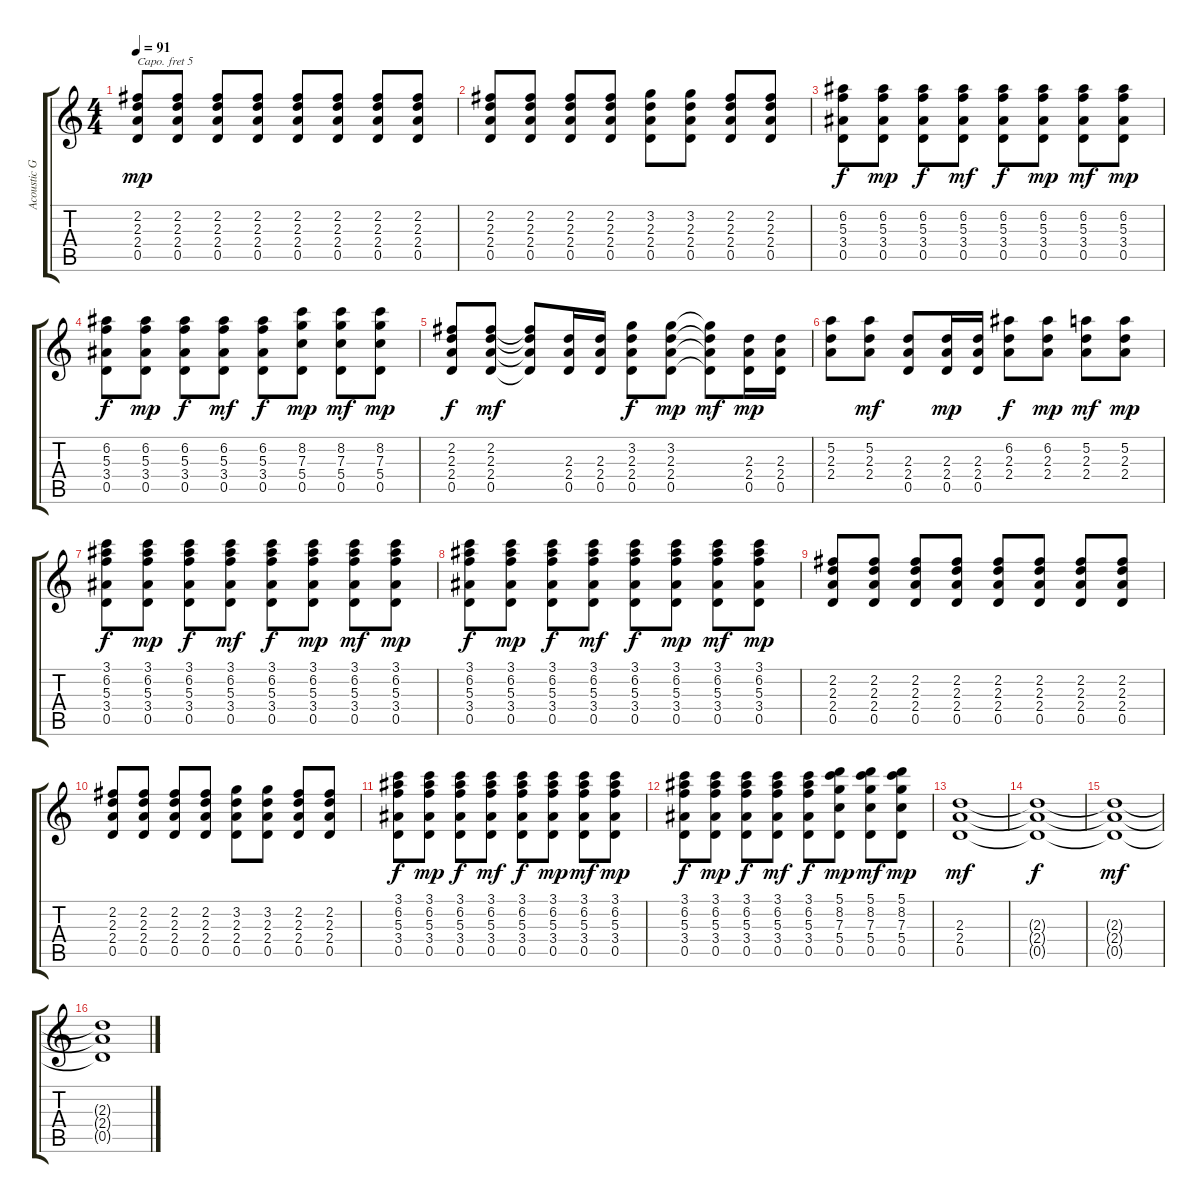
\track ("Acoustic Guitar" "Acoustic G") {instrument acousticguitarsteel}
\staff {score tabs}
\capo 5
\tuning (E4 B3 G3 D3 A2 E2) {hide}
\ts (4 4)
\tempo 91
\clef g2
\ks c
(2.2 2.3 2.4 0.5).8{dy mp} (2.2 2.3 2.4 0.5).8 (2.2 2.3 2.4 0.5).8 (2.2 2.3 2.4 0.5).8 (2.2 2.3 2.4 0.5).8 (2.2 2.3 2.4 0.5).8 (2.2 2.3 2.4 0.5).8 (2.2 2.3 2.4 0.5).8 |
(2.2 2.3 2.4 0.5).8 (2.2 2.3 2.4 0.5).8 (2.2 2.3 2.4 0.5).8 (2.2 2.3 2.4 0.5).8 (3.2 2.3 2.4 0.5).8 (3.2 2.3 2.4 0.5).8 (2.2 2.3 2.4 0.5).8 (2.2 2.3 2.4 0.5).8 |
(6.2 5.3 3.4 0.5).8{dy f} (6.2 5.3 3.4 0.5).8{dy mp} (6.2 5.3 3.4 0.5).8{dy f} (6.2 5.3 3.4 0.5).8{dy mf} (6.2 5.3 3.4 0.5).8{dy f} (6.2 5.3 3.4 0.5).8{dy mp} (6.2 5.3 3.4 0.5).8{dy mf} (6.2 5.3 3.4 0.5).8{dy mp} |
(6.2 5.3 3.4 0.5).8{dy f} (6.2 5.3 3.4 0.5).8{dy mp} (6.2 5.3 3.4 0.5).8{dy f} (6.2 5.3 3.4 0.5).8{dy mf} (6.2 5.3 3.4 0.5).8{dy f} (8.2 7.3 5.4 0.5).8{dy mp} (8.2 7.3 5.4 0.5).8{dy mf} (8.2 7.3 5.4 0.5).8{dy mp} |
(2.2 2.3 2.4 0.5).8{dy f} (2.2 2.3 2.4 0.5).8{dy mf} (2.2{t} 2.3{t} 2.4{t} 0.5{t}).8 (2.3 2.4 0.5).16 (2.3 2.4 0.5).16 (3.2 2.3 2.4 0.5).8{dy f} (3.2 2.3 2.4 0.5).8{dy mp} (3.2{t} 2.3{t} 2.4{t} 0.5{t}).8{dy mf} (2.3 2.4 0.5).16{dy mp} (2.3 2.4 0.5).16 |
(5.2 2.3 2.4).8 (5.2 2.3 2.4).8{dy mf} (2.3 2.4 0.5).8 (2.3 2.4 0.5).16{dy mp} (2.3 2.4 0.5).16 (6.2 2.3 2.4).8{dy f} (6.2 2.3 2.4).8{dy mp} (5.2 2.3 2.4).8{dy mf} (5.2 2.3 2.4).8{dy mp} |
(3.1 6.2 5.3 3.4 0.5).8{dy f} (3.1 6.2 5.3 3.4 0.5).8{dy mp} (3.1 6.2 5.3 3.4 0.5).8{dy f} (3.1 6.2 5.3 3.4 0.5).8{dy mf} (3.1 6.2 5.3 3.4 0.5).8{dy f} (3.1 6.2 5.3 3.4 0.5).8{dy mp} (3.1 6.2 5.3 3.4 0.5).8{dy mf} (3.1 6.2 5.3 3.4 0.5).8{dy mp} |
(3.1 6.2 5.3 3.4 0.5).8{dy f} (3.1 6.2 5.3 3.4 0.5).8{dy mp} (3.1 6.2 5.3 3.4 0.5).8{dy f} (3.1 6.2 5.3 3.4 0.5).8{dy mf} (3.1 6.2 5.3 3.4 0.5).8{dy f} (3.1 6.2 5.3 3.4 0.5).8{dy mp} (3.1 6.2 5.3 3.4 0.5).8{dy mf} (3.1 6.2 5.3 3.4 0.5).8{dy mp} |
(2.2 2.3 2.4 0.5).8 (2.2 2.3 2.4 0.5).8 (2.2 2.3 2.4 0.5).8 (2.2 2.3 2.4 0.5).8 (2.2 2.3 2.4 0.5).8 (2.2 2.3 2.4 0.5).8 (2.2 2.3 2.4 0.5).8 (2.2 2.3 2.4 0.5).8 |
(2.2 2.3 2.4 0.5).8 (2.2 2.3 2.4 0.5).8 (2.2 2.3 2.4 0.5).8 (2.2 2.3 2.4 0.5).8 (3.2 2.3 2.4 0.5).8 (3.2 2.3 2.4 0.5).8 (2.2 2.3 2.4 0.5).8 (2.2 2.3 2.4 0.5).8 |
(3.1 6.2 5.3 3.4 0.5).8{dy f} (3.1 6.2 5.3 3.4 0.5).8{dy mp} (3.1 6.2 5.3 3.4 0.5).8{dy f} (3.1 6.2 5.3 3.4 0.5).8{dy mf} (3.1 6.2 5.3 3.4 0.5).8{dy f} (3.1 6.2 5.3 3.4 0.5).8{dy mp} (3.1 6.2 5.3 3.4 0.5).8{dy mf} (3.1 6.2 5.3 3.4 0.5).8{dy mp} |
(3.1 6.2 5.3 3.4 0.5).8{dy f} (3.1 6.2 5.3 3.4 0.5).8{dy mp} (3.1 6.2 5.3 3.4 0.5).8{dy f} (3.1 6.2 5.3 3.4 0.5).8{dy mf} (3.1 6.2 5.3 3.4 0.5).8{dy f} (5.1 8.2 7.3 5.4 0.5).8{dy mp} (5.1 8.2 7.3 5.4 0.5).8{dy mf} (5.1 8.2 7.3 5.4 0.5).8{dy mp} |
(2.3 2.4 0.5).1{dy mf} |
(2.3{t} 2.4{t} 0.5{t}).1{dy f} |
(2.3{t} 2.4{t} 0.5{t}).1{dy mf} |
(2.3{t} 2.4{t} 0.5{t}).1
